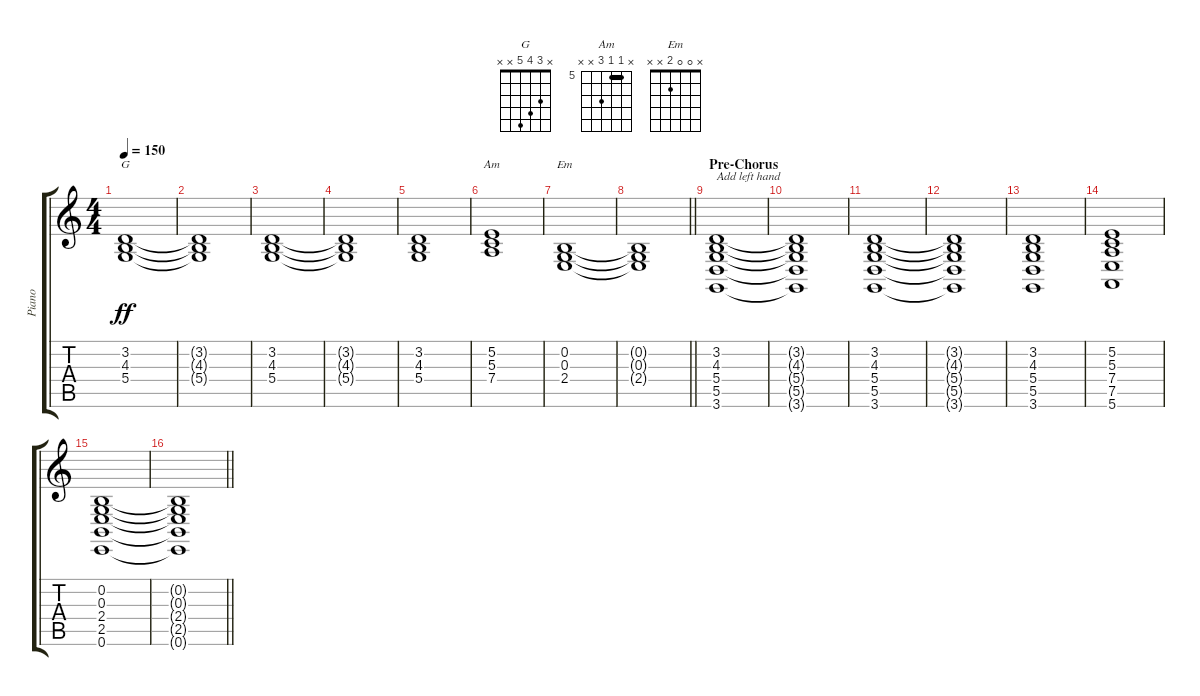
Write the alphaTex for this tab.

\track ("Piano" "Piano") {instrument acousticgrandpiano}
\staff {score tabs}
\tuning (E4 B3 G3 D3 A2 E2) {hide}
\chord ("G" x 3 4 5 x x)
\chord ("Am" x 5 5 7 x x) {firstfret 5 barre 5}
\chord ("Em" x 0 0 2 x x)
\ts (4 4)
\tempo 150
\clef g2
\ks c
(3.2 4.3 5.4).1{ch "G" dy ff} |
(3.2{t} 4.3{t} 5.4{t}).1 |
(3.2 4.3 5.4).1 |
(3.2{t} 4.3{t} 5.4{t}).1 |
(3.2 4.3 5.4).1 |
(5.2 5.3 7.4).1{ch "Am"} |
(0.2 0.3 2.4).1{ch "Em"} |
\barLineRight lightlight
(0.2{t} 0.3{t} 2.4{t}).1 |
\section ("" "Pre-Chorus")
(3.2 4.3 5.4 5.5 3.6).1{txt "Add left hand"} |
(3.2{t} 4.3{t} 5.4{t} 5.5{t} 3.6{t}).1 |
(3.2 4.3 5.4 5.5 3.6).1 |
(3.2{t} 4.3{t} 5.4{t} 5.5{t} 3.6{t}).1 |
(3.2 4.3 5.4 5.5 3.6).1 |
(5.2 5.3 7.4 7.5 5.6).1 |
(0.2 0.3 2.4 2.5 0.6).1 |
\barLineRight lightlight
(0.2{t} 0.3{t} 2.4{t} 2.5{t} 0.6{t}).1
